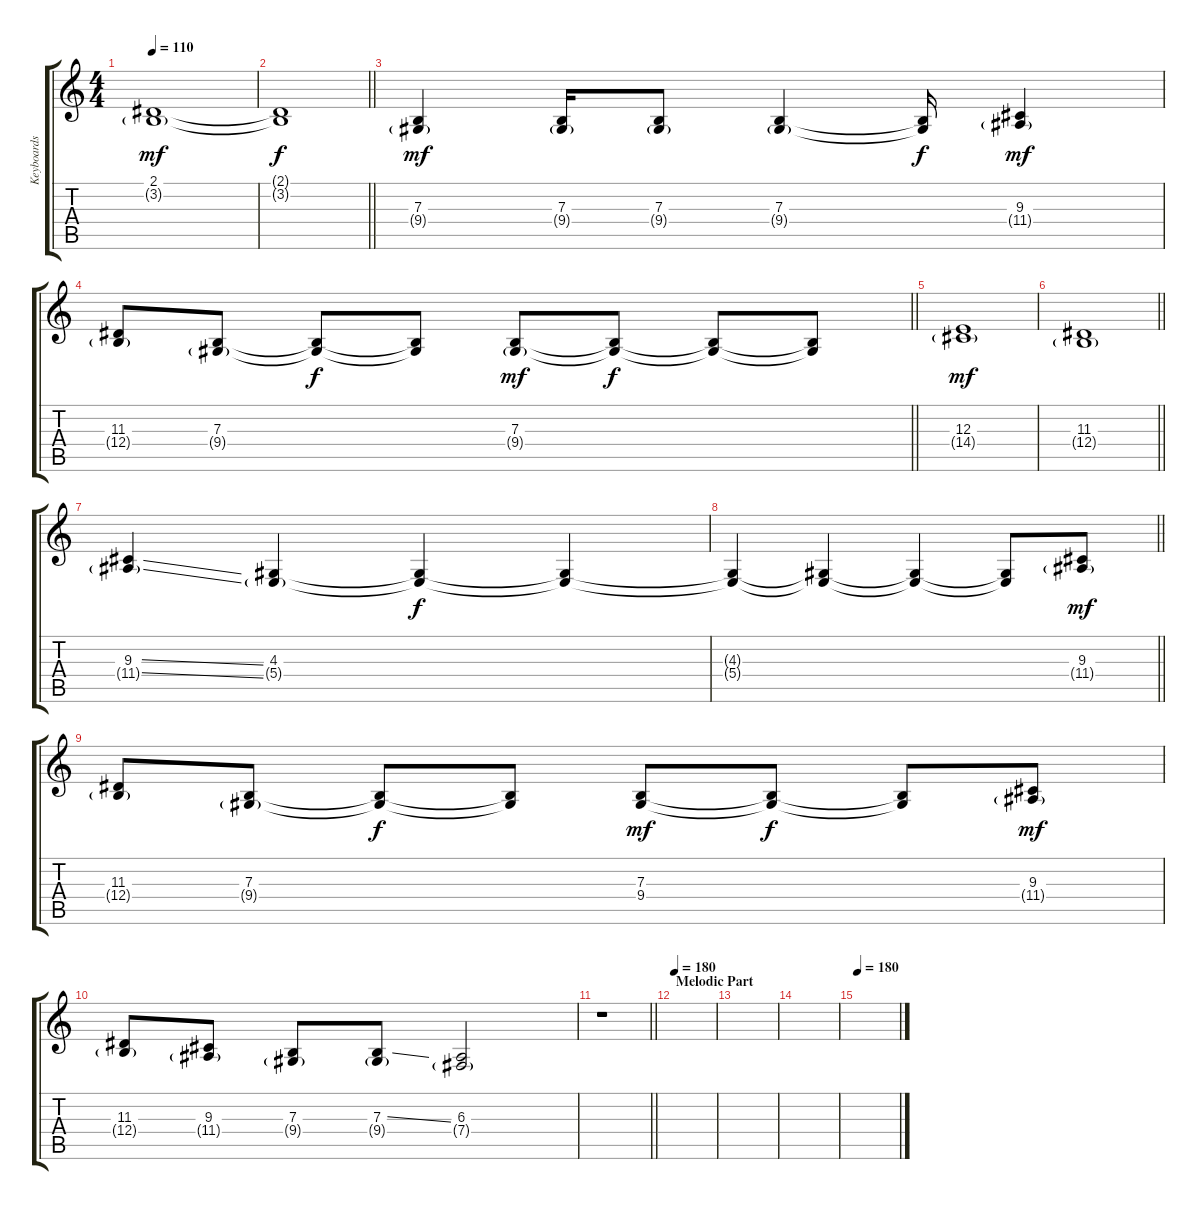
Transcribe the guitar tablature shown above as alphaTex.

\track ("Keyboards I (Lead) + Clean Vocals" "Keyboards ") {instrument lead2sawtooth}
\staff {score tabs}
\tuning (Db4 Ab3 E3 B2 Gb2 B1) {hide}
\ts (4 4)
\tempo 110
\clef g2
\ks c
(2.1 3.2{g}).1{dy mf} |
\barLineRight lightlight
(2.1{t} 3.2{t}).1{dy f} |
(7.3 9.4{g}).4{dy mf} (7.3 9.4{g}).16 (7.3 9.4{g}).8 (7.3 9.4{g}).4 (7.3{t} 9.4{t}).16{dy f} (9.3 11.4{g}).4{dy mf} |
\barLineRight lightlight
(11.3 12.4{g}).8 (7.3 9.4{g}).8 (7.3{t} 9.4{t}).8{dy f} (7.3{t} 9.4{t}).8 (7.3 9.4{g}).8{dy mf} (7.3{t} 9.4{t}).8{dy f} (7.3{t} 9.4{t}).8 (7.3{t} 9.4{t}).8 |
(12.3 14.4{g}).1{dy mf} |
\barLineRight lightlight
(11.3 12.4{g}).1 |
(9.3{ss} 11.4{ss g}).4 (4.3 5.4{g}).4 (4.3{t} 5.4{t}).4{dy f} (4.3{t} 5.4{t}).4 |
\barLineRight lightlight
(4.3{t} 5.4{t}).4 (4.3{t} 5.4{t}).4 (4.3{t} 5.4{t}).4 (4.3{t} 5.4{t}).8 (9.3 11.4{g}).8{dy mf} |
(11.3 12.4{g}).8 (7.3 9.4{g}).8 (7.3{t} 9.4{t}).8{dy f} (7.3{t} 9.4{t}).8 (7.3 9.4).8{dy mf} (7.3{t} 9.4{t}).8{dy f} (7.3{t} 9.4{t}).8 (9.3 11.4{g}).8{dy mf} |
(11.3 12.4{g}).8 (9.3 11.4{g}).8 (7.3 9.4{g}).8 (7.3{ss} 9.4{g}).8 (6.3 7.4{g}).2 |
\barLineRight lightlight
r.1 |
\section ("" "Melodic Part")
\tempo 180
|
|
|
\tempo 180
